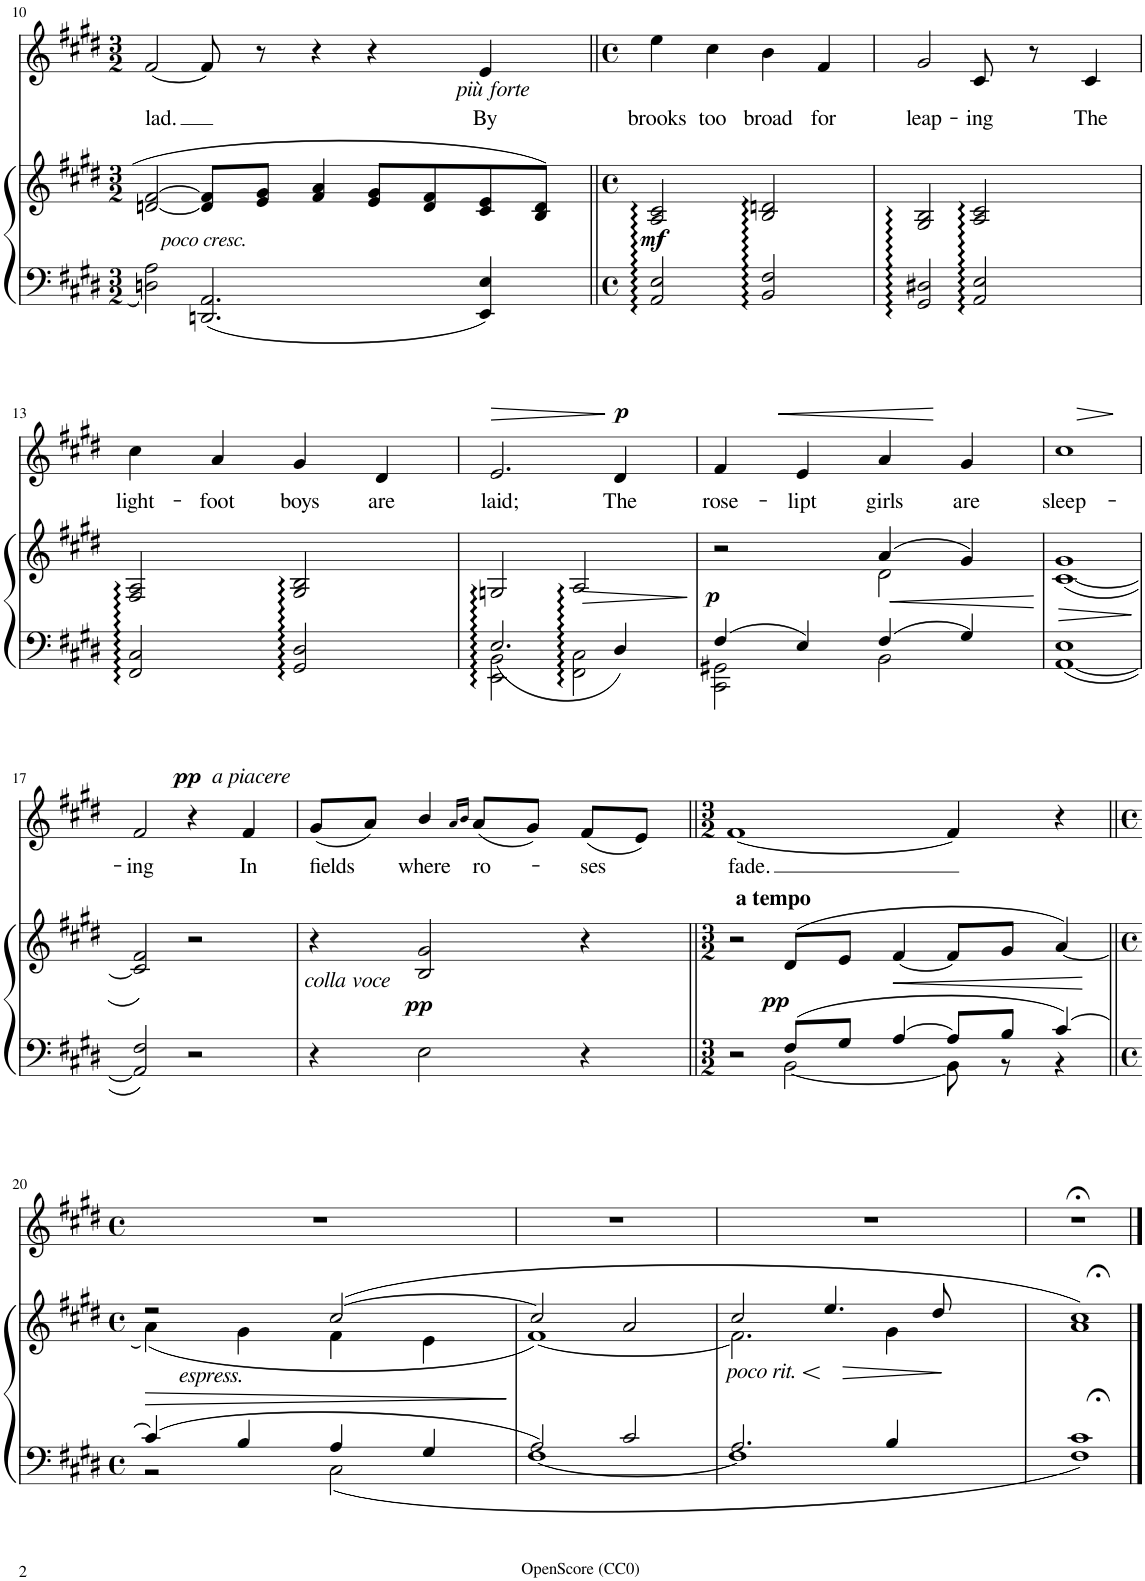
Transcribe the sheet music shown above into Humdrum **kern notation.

**kern	**kern	**dynam	**kern	**text	**dynam
*part2	*part2	*part2	*part1	*part1	*part1
*staff3	*staff2	*staff2/3	*staff1	*staff1	*staff1
*I"Piano	*	*	*I"Voice	*	*
*I'Pno	*	*	*	*	*
!!LO:PB:g=z
*clefF4	*clefG2	*	*clefG2	*	*
*k[f#c#g#d#]	*k[f#c#g#d#]	*	*k[f#c#g#d#]	*	*
*M3/2	*M3/2	*	*M3/2	*	*
=10	=10	=10	=10	=10	=10
!	!	!	!	!LO:LY:b	!
2Dn\ 2A\	[2dn/ [2f#/	.	[2f#/	lad.	.
!	!LO:TX:b:i:t=poco cresc.	!	!	!	!
2.DDn/ 2.AA/	8d/] 8f#/]L	.	8f#/]	.	.
.	8e/ 8g#/J	.	8r	.	.
.	4f#/ 4a/	.	4r	.	.
.	8e/ 8g#/L	.	4r	.	.
.	8d/ 8f#/	.	.	.	.
!	!	!	!LO:TX:b:i:t=più forte	!	!
!	!	!	!	!LO:LY:b	!
4EE/ 4E/	8c#/ 8e/	.	4e/	By	.
.	8B/ 8d/J	.	.	.	.
=11||	=11||	=11||	=11||	=11||	=11||
*M4/4	*M4/4	*	*M4/4	*	*
*met(c)	*met(c)	*	*met(c)	*	*
!	!	!LO:DY:b	!	!LO:LY:b	!
2AA/:: 2E/::	2A/:: 2c#/::	mf	4ee\	brooks	.
!	!	!	!	!LO:LY:b	!
.	.	.	4cc#\	too	.
!	!	!	!	!LO:LY:b	!
2BB/:: 2F#/::	2B/:: 2dn/::	.	4b\	broad	.
!	!	!	!	!LO:LY:b	!
.	.	.	4f#/	for	.
=12	=12	=12	=12	=12	=12
!	!	!	!	!LO:LY:b	!
2GG#/:: 2D#X/::	2G#/:: 2B/::	.	2g#/	leap-	.
!	!	!	!	!LO:LY:b	!
2AA/:: 2E/::	2A/:: 2c#/::	.	8c#/	-ing	.
.	.	.	8r	.	.
!	!	!	!	!LO:LY:b	!
.	.	.	4c#/	The	.
!!LO:LB:g=z
=13	=13	=13	=13	=13	=13
!	!	!	!	!LO:LY:b	!
2FF#/:: 2C#/::	2F#/:: 2A/::	.	4cc#\	light-	.
!	!	!	!	!LO:LY:b	!
.	.	.	4a/	-foot	.
!	!	!	!	!LO:LY:b	!
2GG#/:: 2D#/::	2G#/:: 2B/::	.	4g#/	boys	.
!	!	!	!	!LO:LY:b	!
.	.	.	4d#/	are	.
=14	=14	=14	=14	=14	=14
*^	*	*	*	*	*
!	!	!	!	!	!LO:LY:b	!LO:HP:b
2EE\:: 2BB\::	2.E/	2Gn::/	.	2.e/	laid;	>
!	!	!	!LO:HP:b	!	!	!
2FF#\:: 2C#\::	.	2A::/	>	.	.	.
!	!	!	!	!	!LO:LY:b	!LO:DY:n=1:a
.	4D#/	.	.	4d#/	The	] p
*v	*v	*	*	*	*	*
.	.	]	.	.	.
=15	=15	=15	=15	=15	=15
*^	*^	*	*	*	*
!	!	!	!	!LO:DY:b	!	!LO:LY:b	!
4F#/	2CC#\ 2GG#X\	2r	2ryy	p	4f#/	rose-	.
!	!	!	!	!	!	!LO:LY:b	!LO:HP:b
4E/	.	.	.	.	4e/	-lipt	<
!	!	!	!	!LO:HP:b	!	!LO:LY:b	!
4F#/	2BB\	(4a/	2d#\	<	4a/	girls	.
!	!	!	!	!	!	!LO:LY:b	!
4G#/	.	4g#/)	.	.	4g#/	are	[
*v	*v	*	*	*	*	*	*
*	*v	*v	*	*	*	*
.	.	[	.	.	.
=16	=16	=16	=16	=16	=16
!	!	!LO:HP:b	!	!LO:LY:b	!LO:HP:b
[1AA 1E	([1c# 1g#	>	1cc#	sleep-	>
.	.	]	.	.	]
!!LO:LB:g=z
=17	=17	=17	=17	=17	=17
!	!	!	!	!LO:LY:b	!
2AA/] 2F#/	2c#/] 2f#/)	.	2f#/	-ing	.
2r	2r	.	4r	.	.
!	!	!	!	!LO:LY:b	!LO:DY:a
!	!	!	!	!	!LO:DY:n=1:a
.	.	.	4f#/	In	pp other-dynamics
=18	=18	=18	=18	=18	=18
!	!LO:TX:b:i:t=colla voce	!	!	!	!
!	!	!	!	!LO:LY:b	!
4r	4r	.	(8g#/L	fields	.
.	.	.	8a/J)	.	.
!	!	!LO:DY:b	!	!LO:LY:b	!
2E\	2B/ 2g#/	pp	4b/	where	.
.	.	.	16qa/LL	.	.
.	.	.	16qb/JJ	.	.
!	!	!	!	!LO:LY:b	!
.	.	.	(8a/L	ro-	.
.	.	.	8g#/J)	.	.
!	!	!	!	!LO:LY:b	!
4r	4r	.	(8f#/L	-ses	.
.	.	.	8e/J)	.	.
=19||	=19||	=19||	=19||	=19||	=19||
*M3/2	*M3/2	*	*M3/2	*	*
*^	*	*	*	*	*
!	!	!LO:TX:a:B:t=a tempo	!	!	!	!
!	!	!	!	!	!LO:LY:b	!
*	*	*	*	*^	*	*
2r	2ryy	2r	.	[1f#	2ryy	fade.	.
!	!	!	!LO:DY:b	!	!	!	!
8F#/L	[2BB\	(>8d#/L	pp	.	2ryy	.	.
8G#/J	.	8e/J	.	.	.	.	.
!	!	!	!LO:HP:b	!	!	!	!
[4A/	.	[4f#/	<	.	.	.	.
8A/L]	8BB\]	8f#/L]	.	4f#/]	2ryy	.	.
8B/J	8r	8g#/J	.	.	.	.	.
[4c#/	4r	[<4a/)	.	4r	.	.	.
*v	*v	*	*	*v	*v	*	*
.	.	[	.	.	.
!!LO:LB:g=z
=20||	=20||	=20||	=20||	=20||	=20||
*M4/4	*M4/4	*	*M4/4	*	*
*met(c)	*met(c)	*	*met(c)	*	*
*^	*	*	*	*	*
!	!	!LO:TX:b:i:t=espress.	!	!	!	!
!	!	!	!LO:HP:b	!	!	!
*	*	*^	*	*	*	*
4c#/]	2r	2r	(4a\]	>	1r	.	.
4B/	.	.	4g#\	.	.	.	.
4A/	2C#\	([2cc#/	4f#\	.	.	.	.
4G#/	.	.	4e\	.	.	.	.
*v	*v	*	*	*	*	*	*
*	*v	*v	*	*	*	*
.	.	]	.	.	.
=21	=21	=21	=21	=21	=21
*^	*^	*	*	*	*
2A/	[1F#	2cc#/]	[1f#)	.	1r	.	.
2c#/	.	2a/	.	.	.	.	.
=22	=22	=22	=22	=22	=22	=22	=22
!	!	!LO:TX:b:i:t=poco rit.	!	!	!	!	!
!	!	!	!	!LO:HP:b	!	!	!
2.A/	1F#]	2cc#/	2.f#\]	<	1r	.	.
!	!	!	!	!LO:HP:n=1:b	!	!	!
.	.	4.ee/	.	[ >	.	.	.
4B/	.	.	4g#\	.	.	.	.
.	.	8dd#/	.	]	.	.	.
=23	=23	=23	=23	=23	=23	=23	=23
1c#;<	1F#	1cc#;<)	1a	.	1r;<	.	.
*v	*v	*	*	*	*	*	*
*	*v	*v	*	*	*	*
==	==	==	==	==	==
*-	*-	*-	*-	*-	*-
